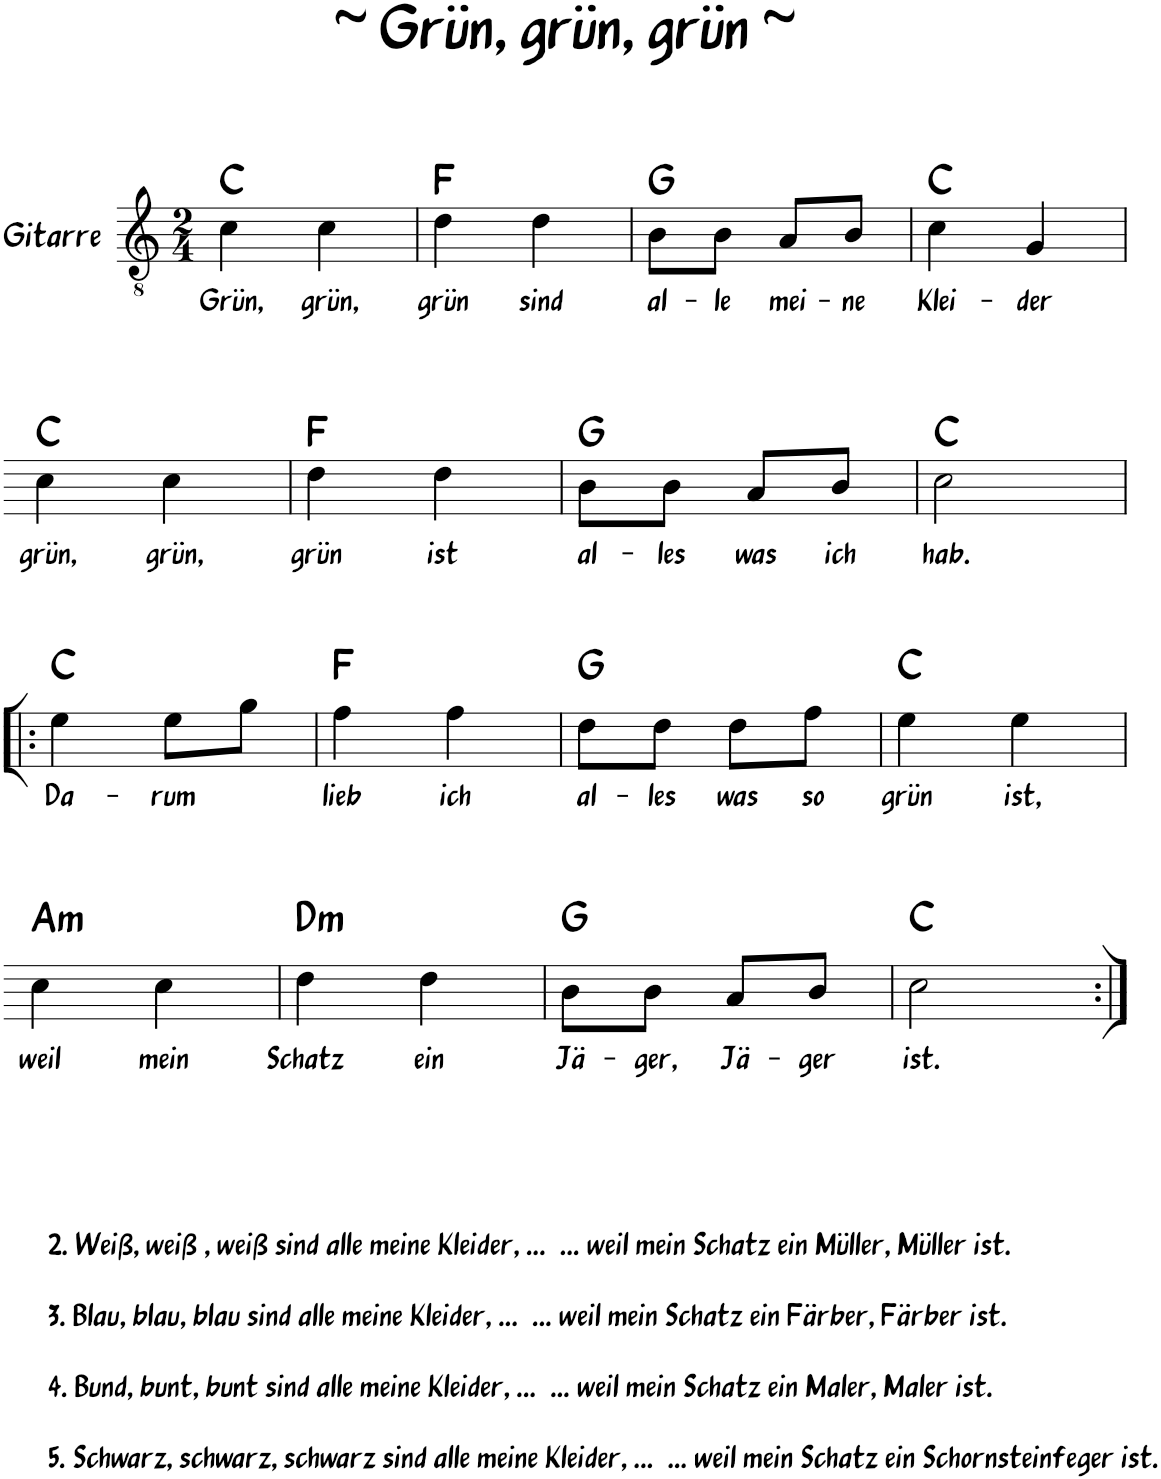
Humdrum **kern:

**kern	**text	**harte
*part1	*part1	*part1
*staff1	*staff1	*
*I"Gitarre	*	*
*clefGv2	*	*
*k[]	*	*
*M2/4	*	*
=1	=1	=1
!	!LO:LY:b	!
4c\	Grün,	C:maj
!	!LO:LY:b	!
4c\	grün,	.
=2	=2	=2
!	!LO:LY:b	!
4d\	grün	F:maj
!	!LO:LY:b	!
4d\	sind	.
=3	=3	=3
!	!LO:LY:b	!
8B\L	al-	G:maj
!	!LO:LY:b	!
8B\J	-le	.
!	!LO:LY:b	!
8A/L	mei-	.
!	!LO:LY:b	!
8B/J	-ne	.
=4	=4	=4
!	!LO:LY:b	!
4c\	Klei-	C:maj
!	!LO:LY:b	!
4G/	-der	.
!!LO:LB:g=z
=5	=5	=5
!	!LO:LY:b	!
4c\	grün,	C:maj
!	!LO:LY:b	!
4c\	grün,	.
=6	=6	=6
!	!LO:LY:b	!
4d\	grün	F:maj
!	!LO:LY:b	!
4d\	ist	.
=7	=7	=7
!	!LO:LY:b	!
8B\L	al-	G:maj
!	!LO:LY:b	!
8B\J	-les	.
!	!LO:LY:b	!
8A/L	was	.
!	!LO:LY:b	!
8B/J	ich	.
=8	=8	=8
!	!LO:LY:b	!
2c\	hab.	C:maj
!!LO:LB:g=z
=9!|:	=9!|:	=9!|:
!	!LO:LY:b	!
4e\	Da-	C:maj
!	!LO:LY:b	!
8e\L	-rum	.
8g\J	.	.
=10	=10	=10
!	!LO:LY:b	!
4f\	lieb	F:maj
!	!LO:LY:b	!
4f\	ich	.
=11	=11	=11
!	!LO:LY:b	!
8d\L	al-	G:maj
!	!LO:LY:b	!
8d\J	-les	.
!	!LO:LY:b	!
8d\L	was	.
!	!LO:LY:b	!
8f\J	so	.
=12	=12	=12
!	!LO:LY:b	!
4e\	grün	C:maj
!	!LO:LY:b	!
4e\	ist,	.
!!LO:LB:g=z
=13	=13	=13
!	!LO:LY:b	!LO:H:kt=m
4c\	weil	A:min
!LO:TX:b:t=2. Weiß, weiß , weiß sind alle meine Kleider, ...  ... weil mein Schatz ein Müller, Müller ist.	!	!
!LO:TX:b:t=3. Blau, blau, blau sind alle meine Kleider, ...  ... weil mein Schatz ein Färber, Färber ist.	!	!
!LO:TX:b:t=4. Bund, bunt, bunt sind alle meine Kleider, ...  ... weil mein Schatz ein Maler, Maler ist.	!	!
!LO:TX:b:t=5. Schwarz, schwarz, schwarz sind alle meine Kleider, ...  ... weil mein Schatz ein Schornsteinfeger ist.	!	!
!	!LO:LY:b	!
4c\	mein	.
=14	=14	=14
!	!LO:LY:b	!LO:H:kt=m
4d\	Schatz	D:min
!	!LO:LY:b	!
4d\	ein	.
=15	=15	=15
!	!LO:LY:b	!
8B\L	Jä-	G:maj
!	!LO:LY:b	!
8B\J	-ger,	.
!	!LO:LY:b	!
8A/L	Jä-	.
!	!LO:LY:b	!
8B/J	-ger	.
=16	=16	=16
!	!LO:LY:b	!
2c\	ist.	C:maj
=:|!	=:|!	=:|!
*-	*-	*-
